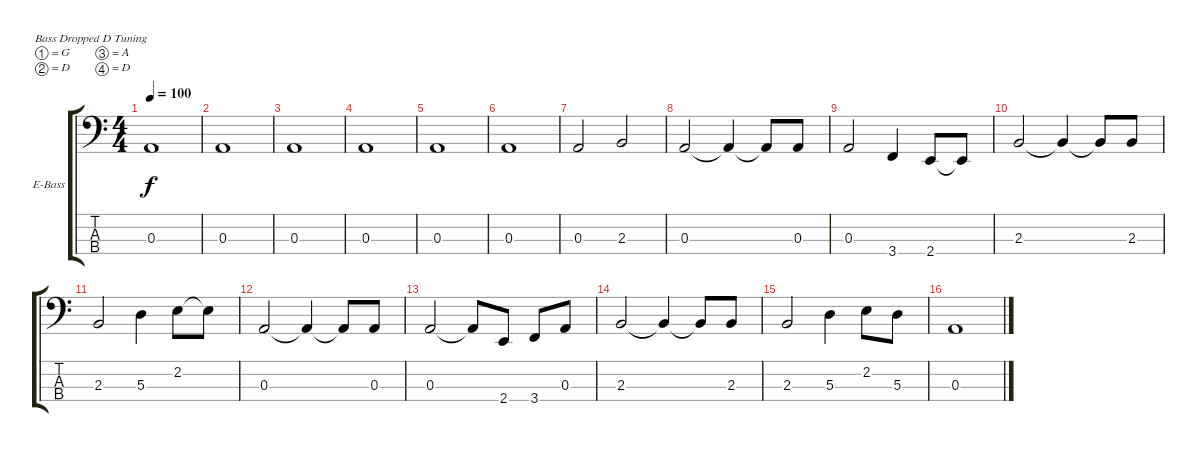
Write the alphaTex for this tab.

\bracketExtendMode groupsimilarinstruments
\firstSystemTrackNameOrientation horizontal
\otherSystemsTrackNameOrientation horizontal
\track ("Bass" "E-Bass") {instrument electricbassfinger}
\staff {score tabs}
\tuning (G2 D2 A1 D1)
\ts (4 4)
\tempo 100
\clef f4
\ks c
0.3.1{dy f} |
0.3.1 |
0.3.1 |
0.3.1 |
0.3.1 |
0.3.1 |
0.3.2 2.3.2 |
0.3.2 0.3{t}.4 0.3{t}.8 0.3.8 |
0.3.2 3.4.4 2.4.8 2.4{t}.8 |
2.3.2 2.3{t}.4 2.3{t}.8 2.3.8 |
2.3.2 5.3.4 2.2.8 2.2{t}.8 |
0.3.2 0.3{t}.4 0.3{t}.8 0.3.8 |
0.3.2 0.3{t}.8 2.4.8 3.4.8 0.3.8 |
2.3.2 2.3{t}.4 2.3{t}.8 2.3.8 |
2.3.2 5.3.4 2.2.8 5.3.8 |
0.3.1
